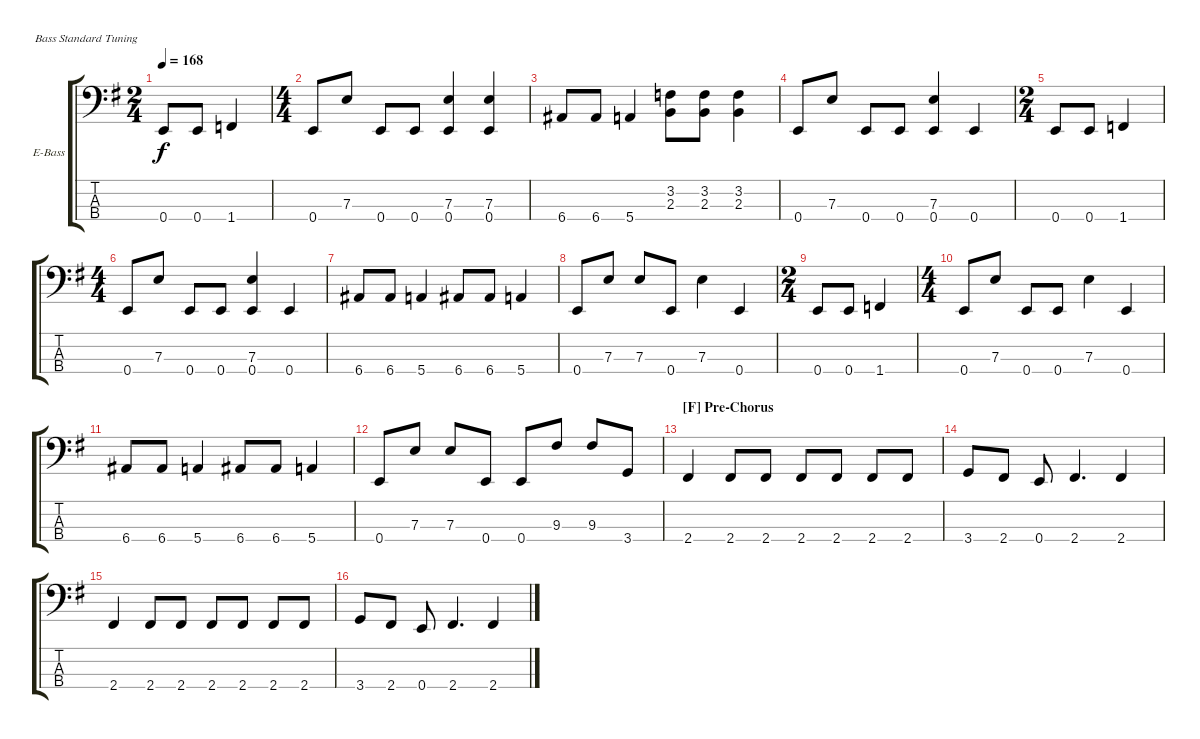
\bracketExtendMode groupsimilarinstruments
\firstSystemTrackNameOrientation horizontal
\otherSystemsTrackNameOrientation horizontal
\track ("Bass" "E-Bass") {instrument electricbasspick}
\staff {score tabs}
\tuning (G2 D2 A1 E1)
\ts (2 4)
\tempo 168
\clef f4
\scale
1.10845
\ks g
0.4.8{dy f} 0.4.8 1.4.4 |
\ts (4 4)
\scale
0.891551 0.4.8 7.3.8 0.4.8 0.4.8 (7.3 0.4).4 (7.3 0.4).4 |
\scale
1.07818 6.4.8 6.4.8 5.4.4 (3.2 2.3).8 (3.2 2.3).8 (3.2 2.3).4 |
\scale
0.921816 0.4.8 7.3.8 0.4.8 0.4.8 (7.3 0.4).4 0.4.4 |
\ts (2 4)
\scale
1.10845 0.4.8 0.4.8 1.4.4 |
\ts (4 4)
\scale
0.891551 0.4.8 7.3.8 0.4.8 0.4.8 (7.3 0.4).4 0.4.4 |
\scale
1.07818 6.4.8 6.4.8 5.4.4 6.4.8 6.4.8 5.4.4 |
\scale
0.921816 0.4.8 7.3.8 7.3.8 0.4.8 7.3.4 0.4.4 |
\ts (2 4)
\scale
1.10845 0.4.8 0.4.8 1.4.4 |
\ts (4 4)
\scale
0.891551 0.4.8 7.3.8 0.4.8 0.4.8 7.3.4 0.4.4 |
\scale
1.07818 6.4.8 6.4.8 5.4.4 6.4.8 6.4.8 5.4.4 |
\scale
0.921816 0.4.8 7.3.8 7.3.8 0.4.8 0.4.8 9.3.8 9.3.8 3.4.8 |
\section ("F" "Pre-Chorus")
\scale
1.07818 2.4.4 2.4.8 2.4.8 2.4.8 2.4.8 2.4.8 2.4.8 |
\scale
0.921816 3.4.8 2.4.8 0.4.8 2.4.4{d} 2.4.4 |
\scale
1.07818 2.4.4 2.4.8 2.4.8 2.4.8 2.4.8 2.4.8 2.4.8 |
\scale
0.921816 3.4.8 2.4.8 0.4.8 2.4.4{d} 2.4.4
